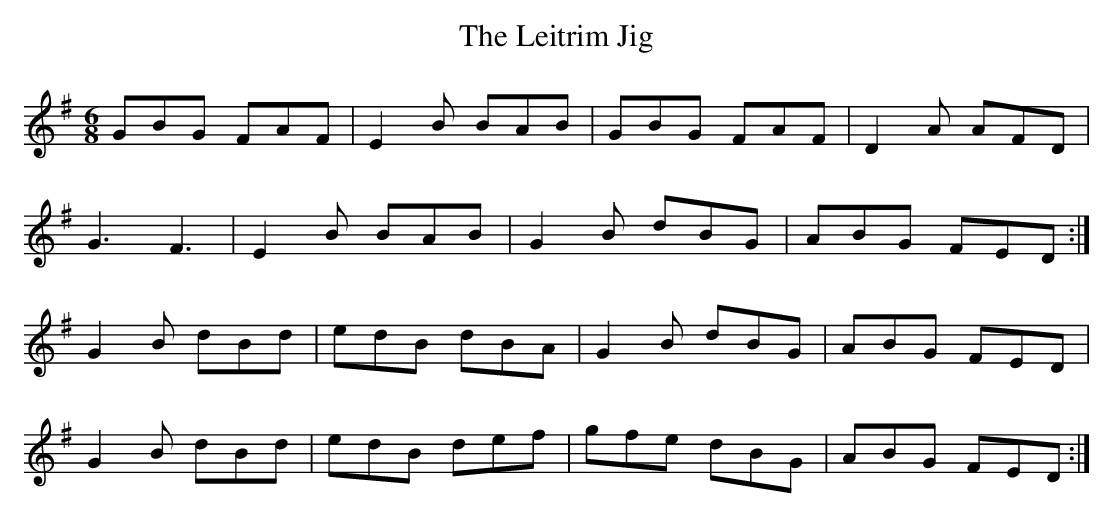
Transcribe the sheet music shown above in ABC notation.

X:1
T:Leitrim Jig, The
M:6/8
L:1/8
K:G
GBG FAF|E2B BAB|GBG FAF|D2A AFD|!
G3 F3|E2B BAB|G2B dBG|ABG FED:|!
G2B dBd|edB dBA|G2B dBG|ABG FED|!
G2B dBd|edB def|gfe dBG|ABG FED:|!
